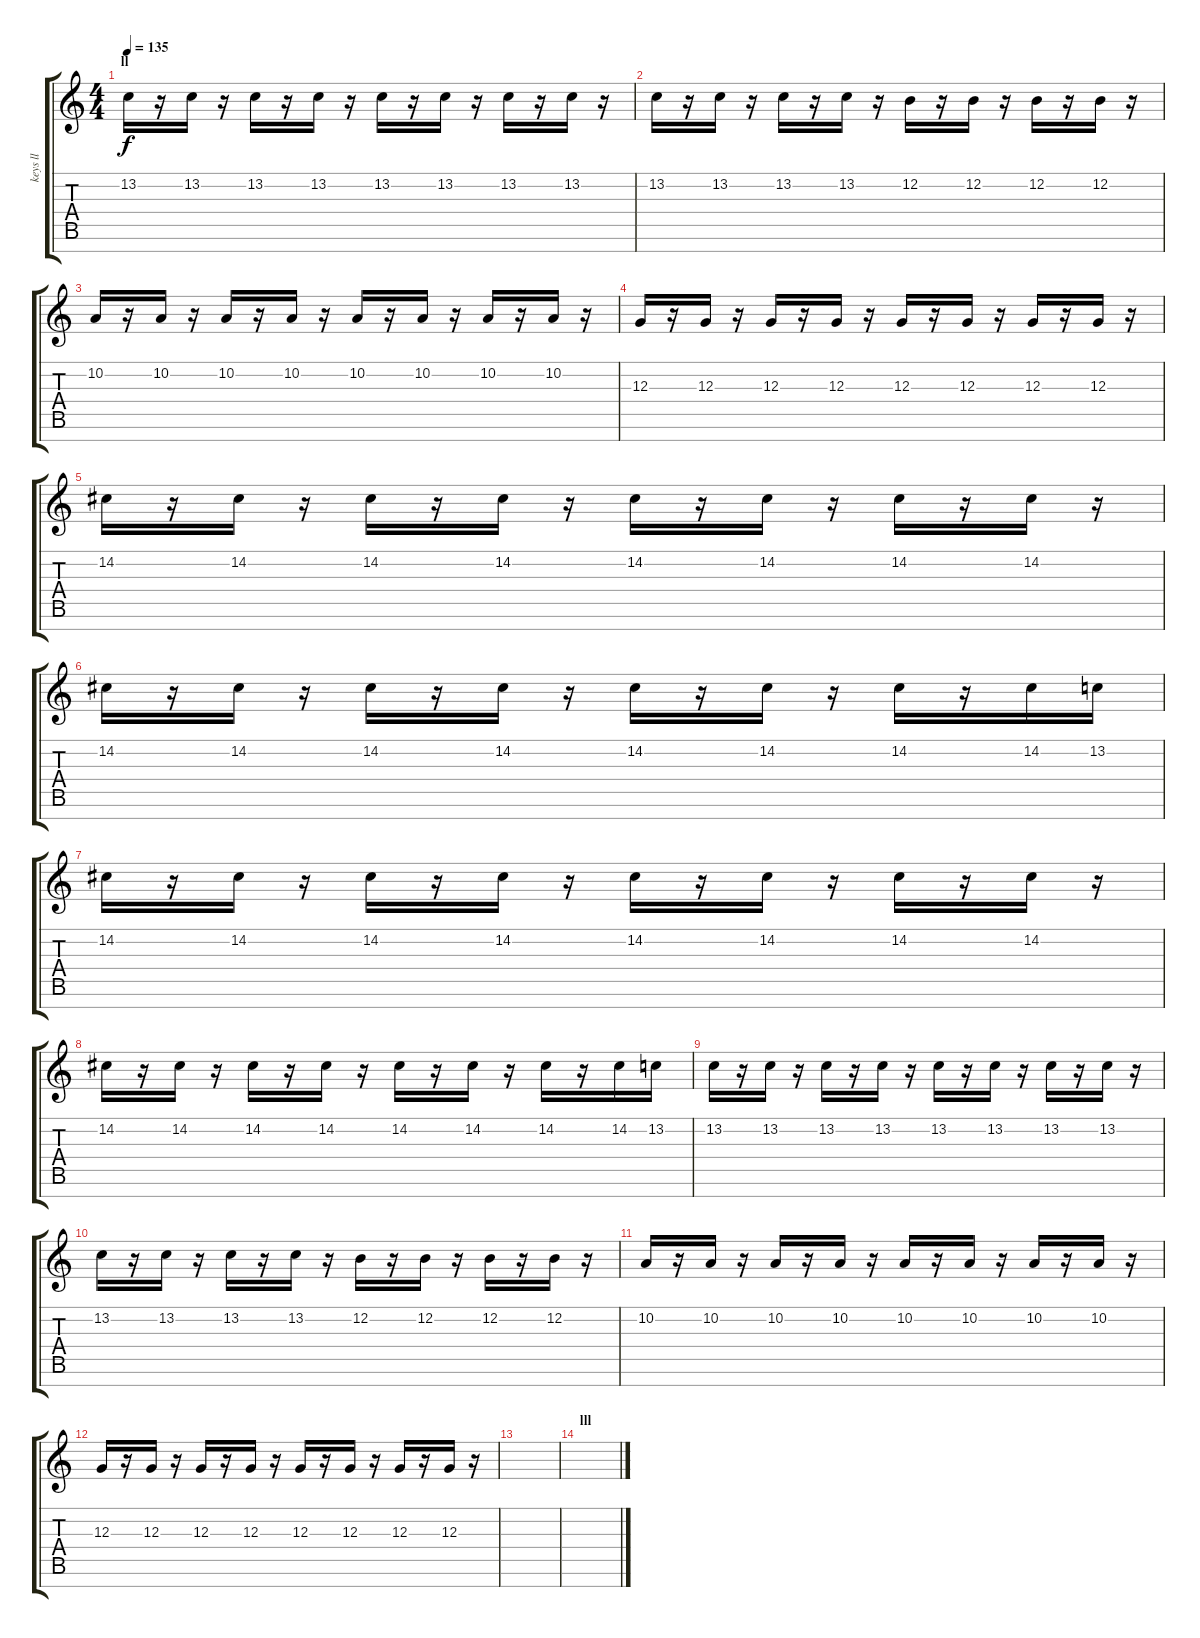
\track ("keys ll" "keys ll") {instrument pad2warm}
\staff {score tabs}
\tuning (E4 B3 G3 D3 A2 E2 B1) {hide}
\ts (4 4)
\section ("" "ll")
\tempo 135
\clef g2
\ks c
13.2.16{dy f volume 11 balance 14 instrument lead2sawtooth} r.16 13.2.16 r.16 13.2.16 r.16 13.2.16 r.16 13.2.16 r.16 13.2.16 r.16 13.2.16 r.16 13.2.16 r.16 |
13.2.16 r.16 13.2.16 r.16 13.2.16 r.16 13.2.16 r.16 12.2.16 r.16 12.2.16 r.16 12.2.16 r.16 12.2.16 r.16 |
10.2.16 r.16 10.2.16 r.16 10.2.16 r.16 10.2.16 r.16 10.2.16 r.16 10.2.16 r.16 10.2.16 r.16 10.2.16 r.16 |
12.3.16 r.16 12.3.16 r.16 12.3.16 r.16 12.3.16 r.16 12.3.16 r.16 12.3.16 r.16 12.3.16 r.16 12.3.16 r.16 |
14.2.16 r.16 14.2.16 r.16 14.2.16 r.16 14.2.16 r.16 14.2.16 r.16 14.2.16 r.16 14.2.16 r.16 14.2.16 r.16 |
14.2.16 r.16 14.2.16 r.16 14.2.16 r.16 14.2.16 r.16 14.2.16 r.16 14.2.16 r.16 14.2.16 r.16 14.2.16 13.2.16 |
14.2.16 r.16 14.2.16 r.16 14.2.16 r.16 14.2.16 r.16 14.2.16 r.16 14.2.16 r.16 14.2.16 r.16 14.2.16 r.16 |
14.2.16 r.16 14.2.16 r.16 14.2.16 r.16 14.2.16 r.16 14.2.16 r.16 14.2.16 r.16 14.2.16 r.16 14.2.16 13.2.16 |
13.2.16{balance 14 instrument lead1square} r.16 13.2.16 r.16 13.2.16 r.16 13.2.16 r.16 13.2.16 r.16 13.2.16 r.16 13.2.16 r.16 13.2.16 r.16 |
13.2.16 r.16 13.2.16 r.16 13.2.16 r.16 13.2.16 r.16 12.2.16 r.16 12.2.16 r.16 12.2.16 r.16 12.2.16 r.16 |
10.2.16 r.16 10.2.16 r.16 10.2.16 r.16 10.2.16 r.16 10.2.16 r.16 10.2.16 r.16 10.2.16 r.16 10.2.16 r.16 |
12.3.16 r.16 12.3.16 r.16 12.3.16 r.16 12.3.16 r.16 12.3.16 r.16 12.3.16 r.16 12.3.16 r.16 12.3.16 r.16 |
|
\section ("" "lll")
